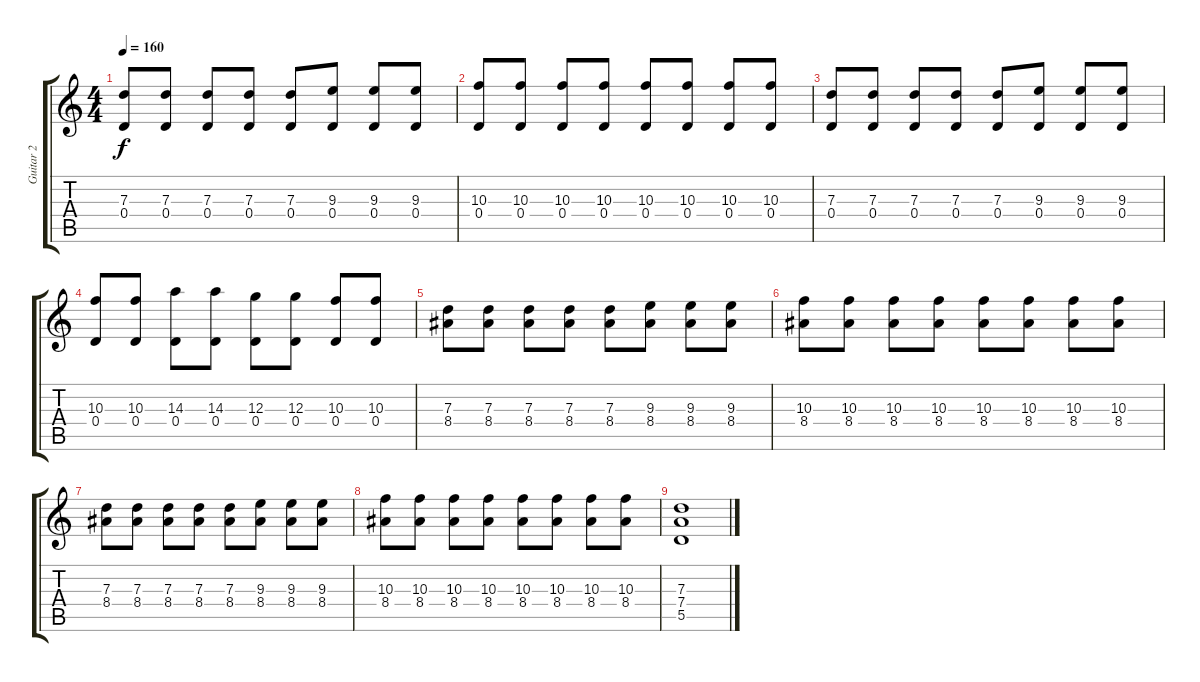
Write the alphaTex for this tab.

\track ("Guitar 2" "Guitar 2") {instrument overdrivenguitar}
\staff {score tabs}
\tuning (E4 B3 G3 D3 A2 E2) {hide}
\ts (4 4)
\tempo 160
\clef g2
\ks c
(7.3 0.4).8{dy f} (7.3 0.4).8 (7.3 0.4).8 (7.3 0.4).8 (7.3 0.4).8 (9.3 0.4).8 (9.3 0.4).8 (9.3 0.4).8 |
(10.3 0.4).8 (10.3 0.4).8 (10.3 0.4).8 (10.3 0.4).8 (10.3 0.4).8 (10.3 0.4).8 (10.3 0.4).8 (10.3 0.4).8 |
(7.3 0.4).8 (7.3 0.4).8 (7.3 0.4).8 (7.3 0.4).8 (7.3 0.4).8 (9.3 0.4).8 (9.3 0.4).8 (9.3 0.4).8 |
(10.3 0.4).8 (10.3 0.4).8 (14.3 0.4).8 (14.3 0.4).8 (12.3 0.4).8 (12.3 0.4).8 (10.3 0.4).8 (10.3 0.4).8 |
(7.3 8.4).8 (7.3 8.4).8 (7.3 8.4).8 (7.3 8.4).8 (7.3 8.4).8 (9.3 8.4).8 (9.3 8.4).8 (9.3 8.4).8 |
(10.3 8.4).8 (10.3 8.4).8 (10.3 8.4).8 (10.3 8.4).8 (10.3 8.4).8 (10.3 8.4).8 (10.3 8.4).8 (10.3 8.4).8 |
(7.3 8.4).8 (7.3 8.4).8 (7.3 8.4).8 (7.3 8.4).8 (7.3 8.4).8 (9.3 8.4).8 (9.3 8.4).8 (9.3 8.4).8 |
(10.3 8.4).8 (10.3 8.4).8 (10.3 8.4).8 (10.3 8.4).8 (10.3 8.4).8 (10.3 8.4).8 (10.3 8.4).8 (10.3 8.4).8 |
(7.3 7.4 5.5).1
